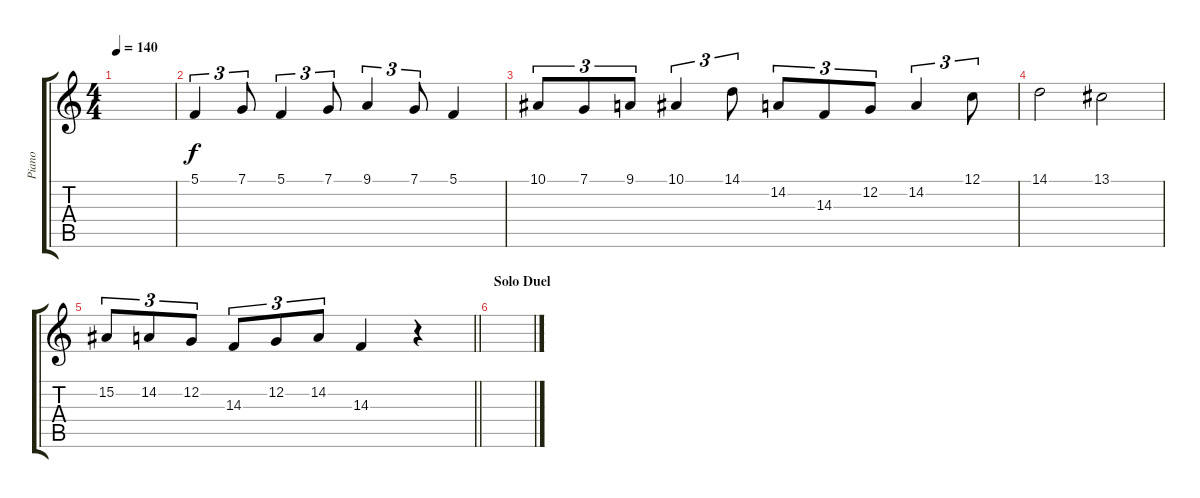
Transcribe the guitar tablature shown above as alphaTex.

\track ("Piano" "Piano") {instrument acousticgrandpiano}
\staff {score tabs}
\tuning (C4 G3 Eb3 Bb2 F2 C2) {hide}
\ts (4 4)
\tempo 140
\clef g2
\ks c
|
5.1.4{tu (3 2)} 7.1.8{tu (3 2)} 5.1.4{tu (3 2)} 7.1.8{tu (3 2)} 9.1.4{tu (3 2)} 7.1.8{tu (3 2)} 5.1.4 |
10.1.8{tu (3 2)} 7.1.8{tu (3 2)} 9.1.8{tu (3 2)} 10.1.4{tu (3 2)} 14.1.8{tu (3 2)} 14.2.8{tu (3 2)} 14.3.8{tu (3 2)} 12.2.8{tu (3 2)} 14.2.4{tu (3 2)} 12.1.8{tu (3 2)} |
14.1.2 13.1.2 |
\barLineRight lightlight
15.2.8{tu (3 2)} 14.2.8{tu (3 2)} 12.2.8{tu (3 2)} 14.3.8{tu (3 2)} 12.2.8{tu (3 2)} 14.2.8{tu (3 2)} 14.3.4 r.4 |
\section ("" "Solo Duel")
